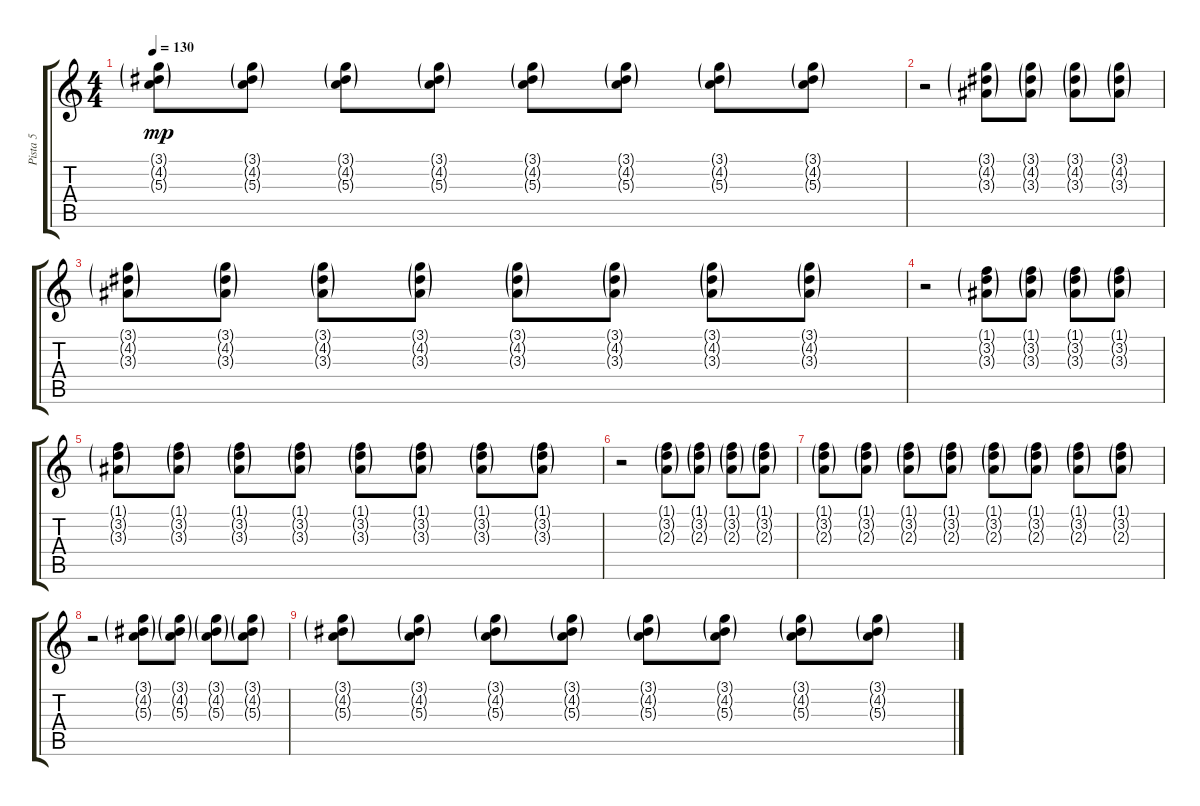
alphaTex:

\track ("Pista 5" "Pista 5") {instrument electricguitarclean}
\staff {score tabs}
\tuning (E4 B3 G3 D3 A2 E2) {hide}
\ts (4 4)
\tempo 130
\clef g2
\ks c
(3.1{g} 4.2{g} 5.3{g}).8{dy mp} (3.1{g} 4.2{g} 5.3{g}).8 (3.1{g} 4.2{g} 5.3{g}).8 (3.1{g} 4.2{g} 5.3{g}).8 (3.1{g} 4.2{g} 5.3{g}).8 (3.1{g} 4.2{g} 5.3{g}).8 (3.1{g} 4.2{g} 5.3{g}).8 (3.1{g} 4.2{g} 5.3{g}).8 |
r.2 (3.1{g} 4.2{g} 3.3{g}).8 (3.1{g} 4.2{g} 3.3{g}).8 (3.1{g} 4.2{g} 3.3{g}).8 (3.1{g} 4.2{g} 3.3{g}).8 |
(3.1{g} 4.2{g} 3.3{g}).8 (3.1{g} 4.2{g} 3.3{g}).8 (3.1{g} 4.2{g} 3.3{g}).8 (3.1{g} 4.2{g} 3.3{g}).8 (3.1{g} 4.2{g} 3.3{g}).8 (3.1{g} 4.2{g} 3.3{g}).8 (3.1{g} 4.2{g} 3.3{g}).8 (3.1{g} 4.2{g} 3.3{g}).8 |
r.2 (1.1{g} 3.2{g} 3.3{g}).8 (1.1{g} 3.2{g} 3.3{g}).8 (1.1{g} 3.2{g} 3.3{g}).8 (1.1{g} 3.2{g} 3.3{g}).8 |
(1.1{g} 3.2{g} 3.3{g}).8 (1.1{g} 3.2{g} 3.3{g}).8 (1.1{g} 3.2{g} 3.3{g}).8 (1.1{g} 3.2{g} 3.3{g}).8 (1.1{g} 3.2{g} 3.3{g}).8 (1.1{g} 3.2{g} 3.3{g}).8 (1.1{g} 3.2{g} 3.3{g}).8 (1.1{g} 3.2{g} 3.3{g}).8 |
r.2 (1.1{g} 3.2{g} 2.3{g}).8 (1.1{g} 3.2{g} 2.3{g}).8 (1.1{g} 3.2{g} 2.3{g}).8 (1.1{g} 3.2{g} 2.3{g}).8 |
(1.1{g} 3.2{g} 2.3{g}).8 (1.1{g} 3.2{g} 2.3{g}).8 (1.1{g} 3.2{g} 2.3{g}).8 (1.1{g} 3.2{g} 2.3{g}).8 (1.1{g} 3.2{g} 2.3{g}).8 (1.1{g} 3.2{g} 2.3{g}).8 (1.1{g} 3.2{g} 2.3{g}).8 (1.1{g} 3.2{g} 2.3{g}).8 |
r.2 (3.1{g} 4.2{g} 5.3{g}).8 (3.1{g} 4.2{g} 5.3{g}).8 (3.1{g} 4.2{g} 5.3{g}).8 (3.1{g} 4.2{g} 5.3{g}).8 |
(3.1{g} 4.2{g} 5.3{g}).8 (3.1{g} 4.2{g} 5.3{g}).8 (3.1{g} 4.2{g} 5.3{g}).8 (3.1{g} 4.2{g} 5.3{g}).8 (3.1{g} 4.2{g} 5.3{g}).8 (3.1{g} 4.2{g} 5.3{g}).8 (3.1{g} 4.2{g} 5.3{g}).8 (3.1{g} 4.2{g} 5.3{g}).8
